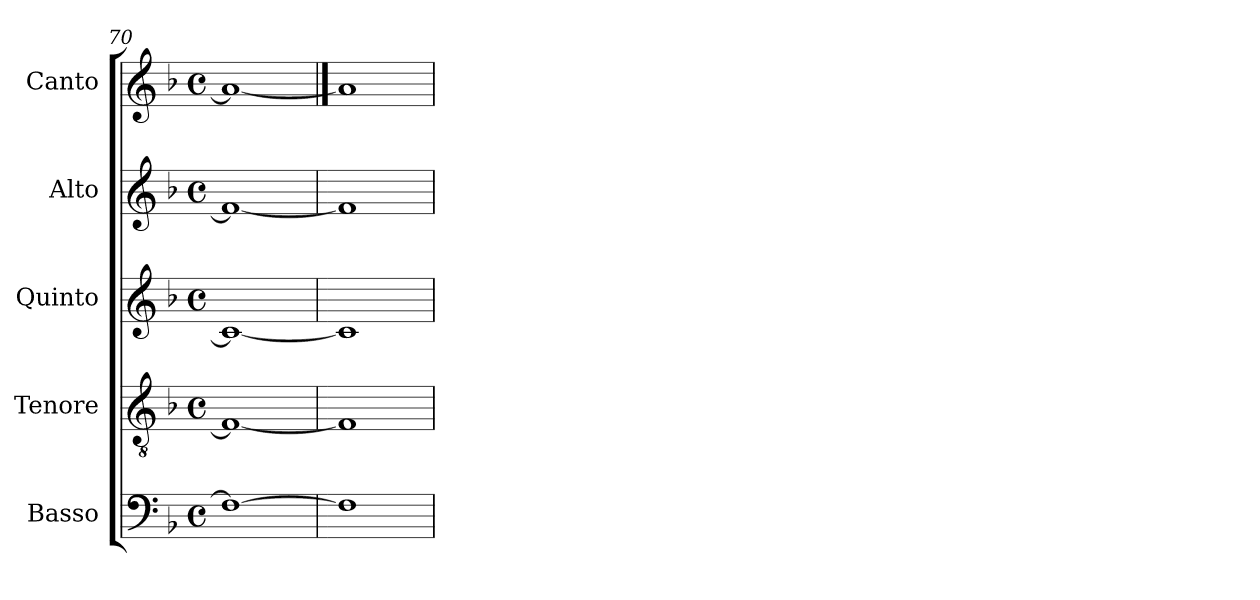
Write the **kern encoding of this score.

**kern	**kern	**kern	**kern	**kern
*part5	*part4	*part3	*part2	*part1
*staff5	*staff4	*staff3	*staff2	*staff1
*I"Basso	*I"Tenore	*I"Quinto	*I"Alto	*I"Canto
*clefF4	*clefGv2	*clefG2	*clefG2	*clefG2
*k[b-]	*k[b-]	*k[b-]	*k[b-]	*k[b-]
*F:	*F:	*F:	*F:	*F:
*M4/4	*M4/4	*M4/4	*M4/4	*M4/4
*met(c)	*met(c)	*met(c)	*met(c)	*met(c)
=70	=70	=70	=70	=70
1F_	1F_	1c_	1f_	1a_
=71	=71	=71	=71	==71
1F]	1F]	1c]	1f]	1a]
=	=	=	=	=
*-	*-	*-	*-	*-
